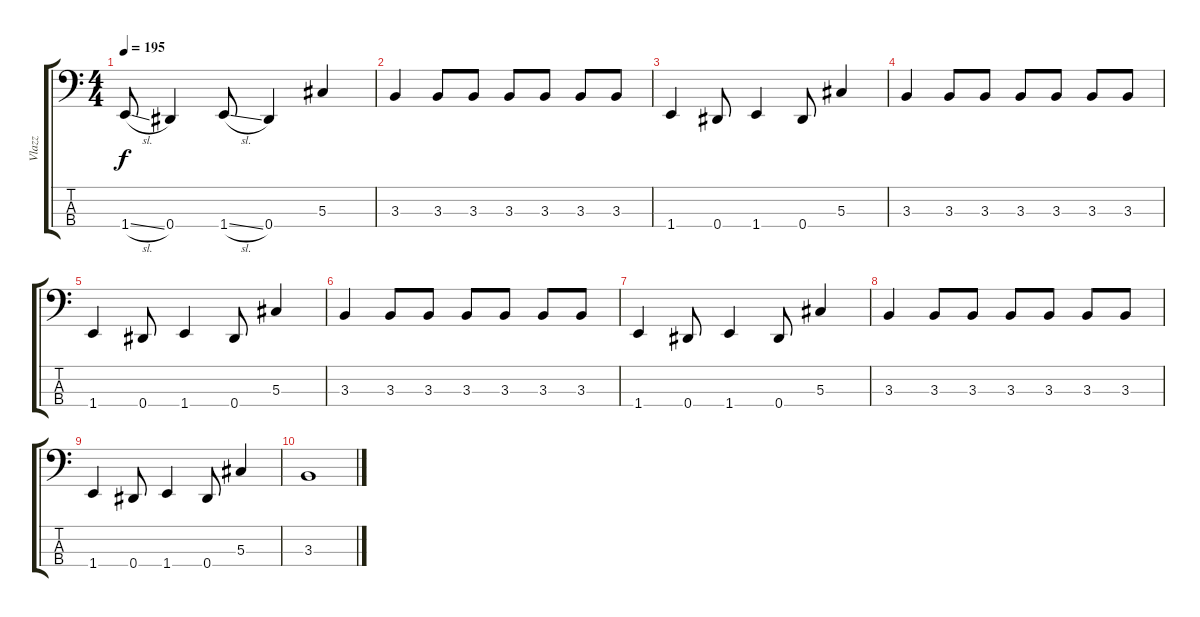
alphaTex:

\track ("Vlazz" "Vlazz") {instrument electricbassfinger}
\staff {score tabs}
\tuning (Gb2 Db2 Ab1 Eb1) {hide}
\ts (4 4)
\tempo 195
\clef f4
\ks c
1.4{sl}.8{dy f} 0.4.4 1.4{sl}.8 0.4.4 5.3.4 |
3.3.4 3.3.8 3.3.8 3.3.8 3.3.8 3.3.8 3.3.8 |
1.4.4 0.4.8 1.4.4 0.4.8 5.3.4 |
3.3.4 3.3.8 3.3.8 3.3.8 3.3.8 3.3.8 3.3.8 |
1.4.4 0.4.8 1.4.4 0.4.8 5.3.4 |
3.3.4 3.3.8 3.3.8 3.3.8 3.3.8 3.3.8 3.3.8 |
1.4.4 0.4.8 1.4.4 0.4.8 5.3.4 |
3.3.4 3.3.8 3.3.8 3.3.8 3.3.8 3.3.8 3.3.8 |
1.4.4 0.4.8 1.4.4 0.4.8 5.3.4 |
3.3.1
